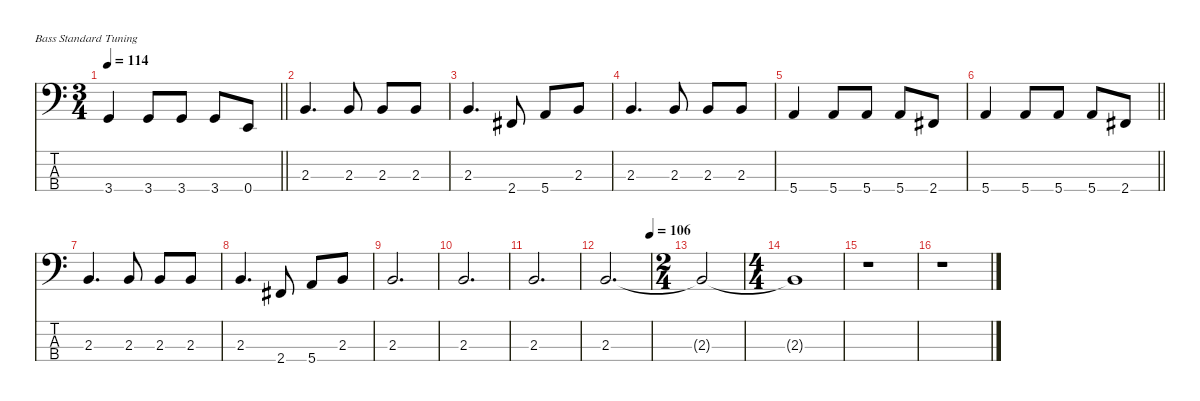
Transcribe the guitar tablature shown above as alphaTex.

\defaultSystemsLayout 4
\hideDynamics
\bracketExtendMode nobrackets
\singleTrackTrackNamePolicy hidden
\multiTrackTrackNamePolicy hidden
\otherSystemsTrackNameOrientation horizontal
\track ("Jason  Newsted" "el.bs.") {defaultSystemsLayout 8 instrument electricbasspick}
\staff {score tabs}
\tuning (G2 D2 A1 E1)
\ts (3 4)
\tempo 114
\clef f4
\barLineRight lightlight
\ks c
3.4.4{dy f beam Up} 3.4.8{beam Up} 3.4.8{beam Up} 3.4.8{beam Up} 0.4.8{beam Up} |
2.3.4{d beam Up} 2.3.8{beam Up} 2.3.8{beam Up} 2.3.8{beam Up} |
2.3.4{d beam Up} 2.4{acc #}.8{beam Up} 5.4.8{beam Up} 2.3.8{beam Up} |
2.3.4{d beam Up} 2.3.8{beam Up} 2.3.8{beam Up} 2.3.8{beam Up} |
5.4.4{beam Up} 5.4.8{beam Up} 5.4.8{beam Up} 5.4.8{beam Up} 2.4{acc #}.8{beam Up} |
\barLineRight lightlight
5.4.4{beam Up} 5.4.8{beam Up} 5.4.8{beam Up} 5.4.8{beam Up} 2.4{acc #}.8{beam Up} |
2.3.4{d beam Up} 2.3.8{beam Up} 2.3.8{beam Up} 2.3.8{beam Up} |
2.3.4{d beam Up} 2.4{acc #}.8{beam Up} 5.4.8{beam Up} 2.3.8{beam Up} |
2.3.2{d beam Up} |
2.3.2{d beam Up} |
2.3.2{d beam Up} |
\tempo (106 1)
2.3.2{d beam Up} |
\ts (2 4)
\beaming (8 2 2)
2.3{t}.2{beam Up} |
\ts (4 4)
\beaming (8 2 2 2 2)
2.3{t}.1{beam Up} |
r.1{beam Down} |
r.1{beam Down}
